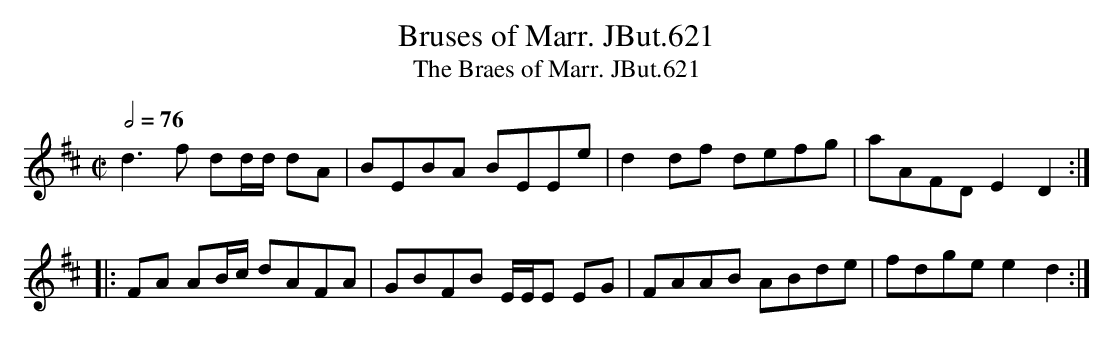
X:1
T:Bruses of Marr. JBut.621
T:Braes of Marr. JBut.621, The
M:C|
L:1/8
Q:1/2=76
K:D
d3f dd/d/ dA|BEBA BEEe|d2df defg|aAFD E2D2:|
|:FA AB/c/ dAFA|GBFB E/E/E EG|FAAB ABde|fdge e2d2:|
